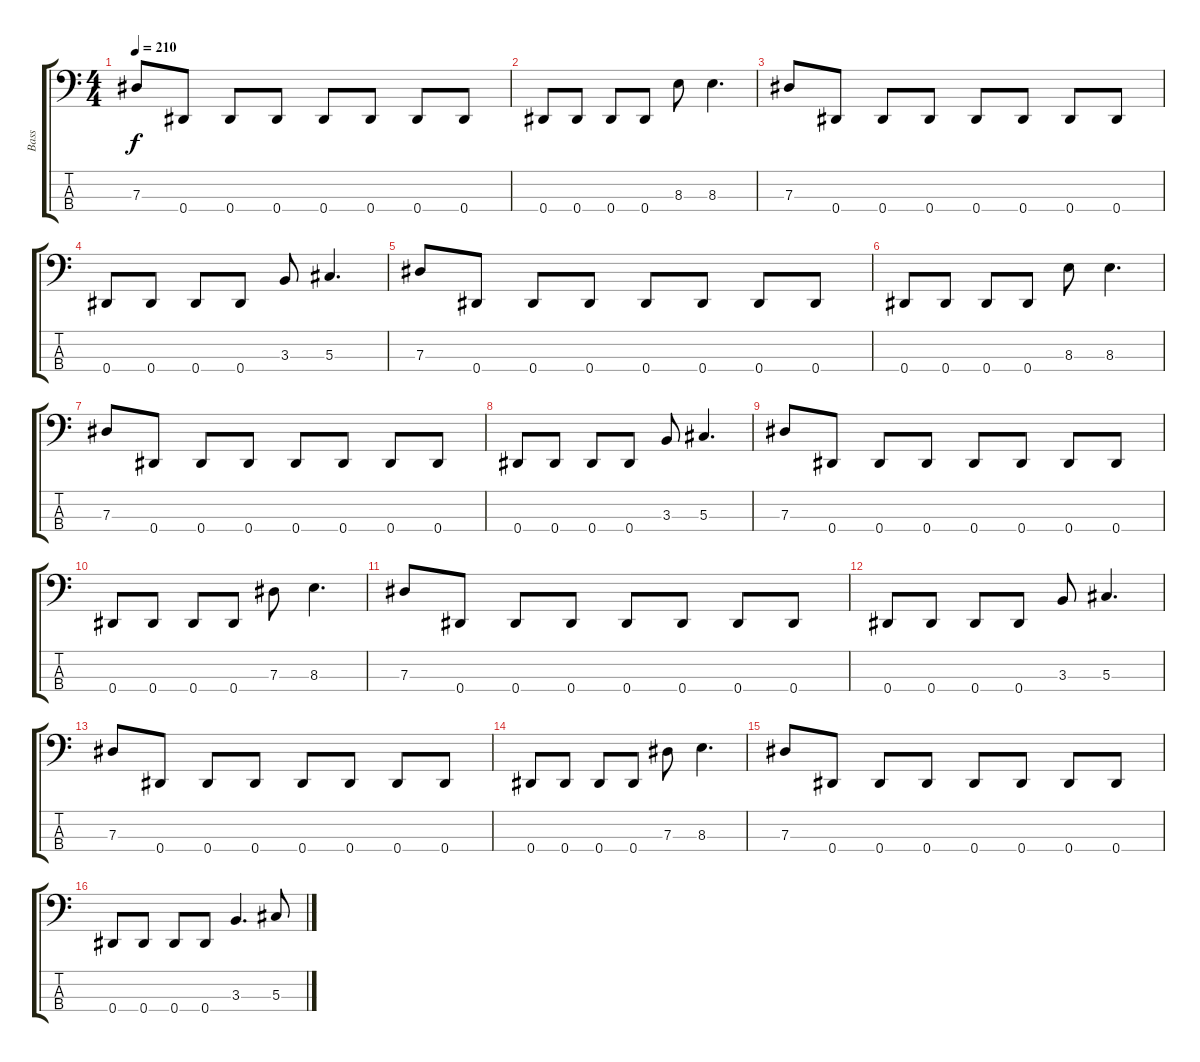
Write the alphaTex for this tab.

\track ("Bass" "Bass") {instrument electricbassfinger}
\staff {score tabs}
\tuning (Gb2 Db2 Ab1 Eb1) {hide}
\ts (4 4)
\tempo 210
\clef f4
\ks c
7.3.8{dy f} 0.4.8 0.4.8 0.4.8 0.4.8 0.4.8 0.4.8 0.4.8 |
0.4.8 0.4.8 0.4.8 0.4.8 8.3.8 8.3.4{d} |
7.3.8 0.4.8 0.4.8 0.4.8 0.4.8 0.4.8 0.4.8 0.4.8 |
0.4.8 0.4.8 0.4.8 0.4.8 3.3.8 5.3.4{d} |
7.3.8 0.4.8 0.4.8 0.4.8 0.4.8 0.4.8 0.4.8 0.4.8 |
0.4.8 0.4.8 0.4.8 0.4.8 8.3.8 8.3.4{d} |
7.3.8 0.4.8 0.4.8 0.4.8 0.4.8 0.4.8 0.4.8 0.4.8 |
0.4.8 0.4.8 0.4.8 0.4.8 3.3.8 5.3.4{d} |
7.3.8 0.4.8 0.4.8 0.4.8 0.4.8 0.4.8 0.4.8 0.4.8 |
0.4.8 0.4.8 0.4.8 0.4.8 7.3.8 8.3.4{d} |
7.3.8 0.4.8 0.4.8 0.4.8 0.4.8 0.4.8 0.4.8 0.4.8 |
0.4.8 0.4.8 0.4.8 0.4.8 3.3.8 5.3.4{d} |
7.3.8 0.4.8 0.4.8 0.4.8 0.4.8 0.4.8 0.4.8 0.4.8 |
0.4.8 0.4.8 0.4.8 0.4.8 7.3.8 8.3.4{d} |
7.3.8 0.4.8 0.4.8 0.4.8 0.4.8 0.4.8 0.4.8 0.4.8 |
0.4.8 0.4.8 0.4.8 0.4.8 3.3.4{d} 5.3.8
